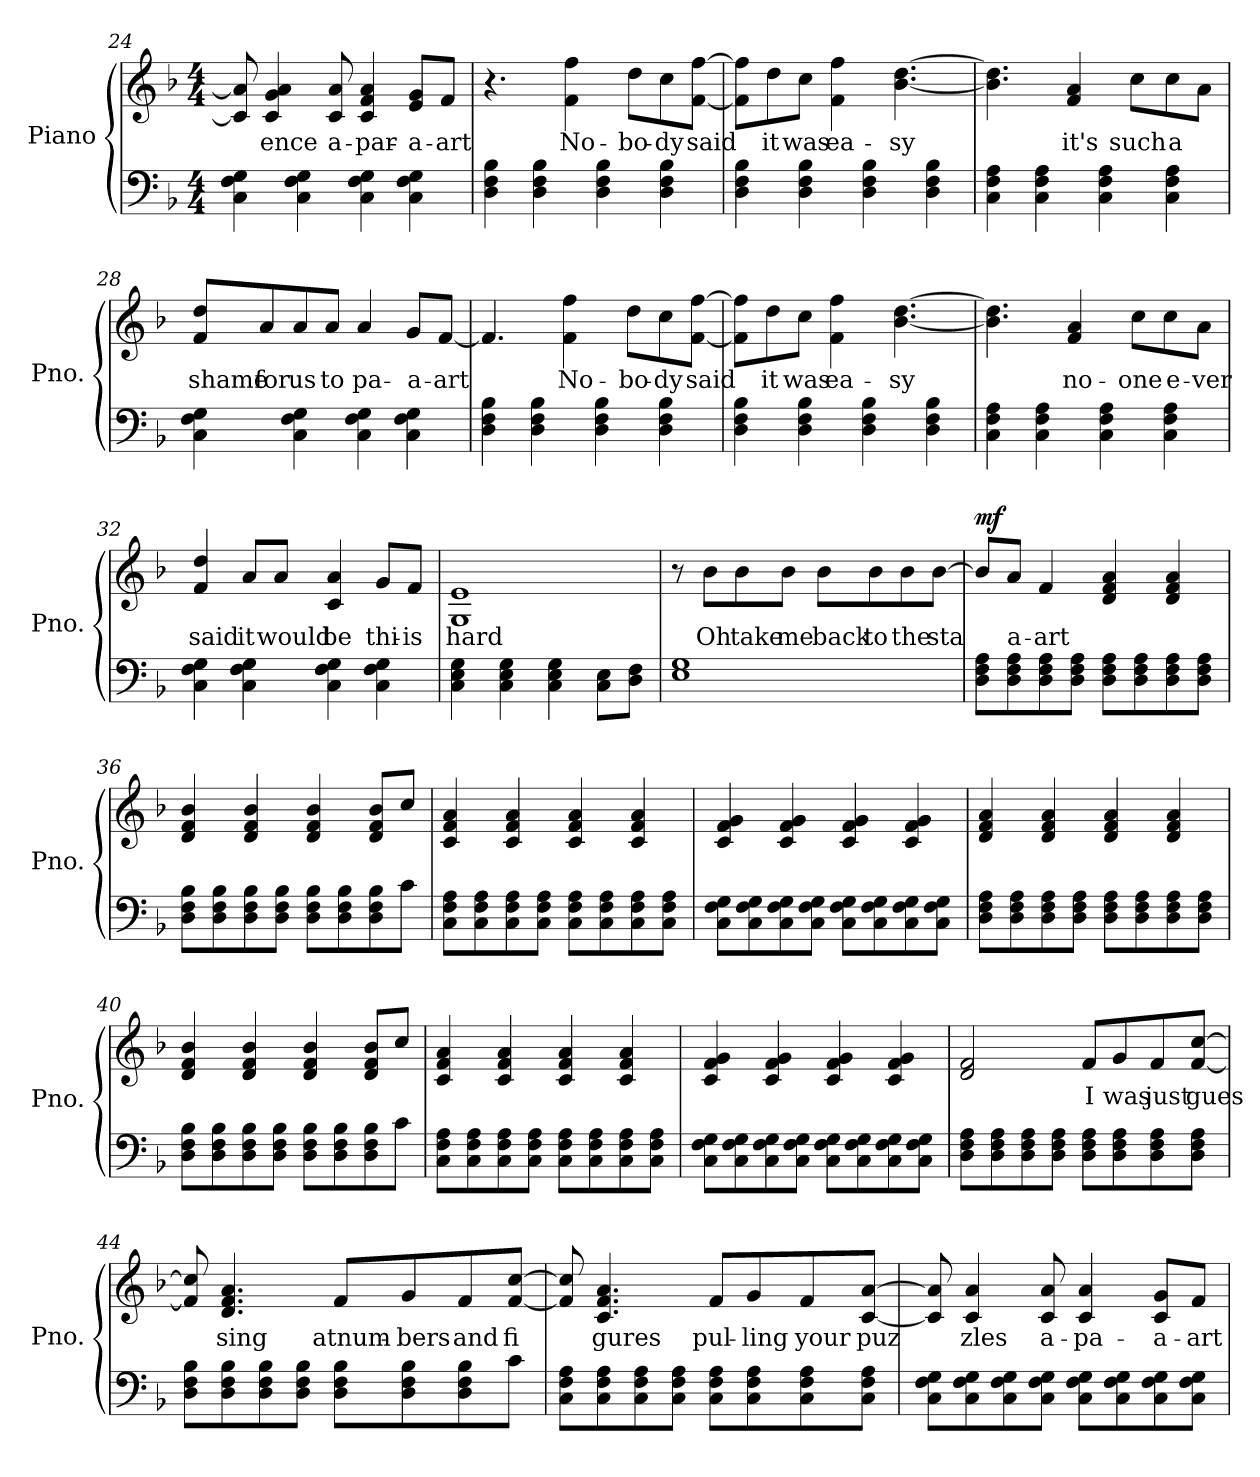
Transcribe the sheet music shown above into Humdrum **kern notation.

**kern	**kern	**text	**dynam
*part1	*part1	*part1	*part1
*staff2	*staff1	*staff1	*staff1/2
*I"Piano	*	*	*
*I'Pno.	*	*	*
*clefF4	*clefG2	*	*
*k[b-]	*k[b-]	*	*
*M4/4	*M4/4	*	*
=24	=24	=24	=24
4C\ 4F\ 4G\	8c/] 8a/]	.	.
!	!	!LO:LY:b	!
.	4c/ 4g/ 4a/	ence	.
4C\ 4F\ 4G\	.	.	.
!	!	!LO:LY:b	!
.	8c/ 8a/	a-	.
!	!	!LO:LY:b	!
4C\ 4F\ 4G\	4c/ 4f/ 4a/	-par-	.
!	!	!LO:LY:b	!
4C\ 4F\ 4G\	8e/ 8g/L	-a-	.
!	!	!LO:LY:b	!
.	8f/J	-art	.
=25	=25	=25	=25
4D\ 4F\ 4B-\	4.r	.	.
4D\ 4F\ 4B-\	.	.	.
!	!	!LO:LY:b	!
.	4f\ 4ff\	No-	.
4D\ 4F\ 4B-\	.	.	.
!	!	!LO:LY:b	!
.	8dd\L	-bo-	.
!	!	!LO:LY:b	!
4D\ 4F\ 4B-\	8cc\	-dy	.
!	!	!LO:LY:b	!
.	[8f\ [8ff\J	said	.
=26	=26	=26	=26
4D\ 4F\ 4B-\	8f\] 8ff\]L	.	.
!	!	!LO:LY:b	!
.	8dd\	it	.
!	!	!LO:LY:b	!
4D\ 4F\ 4B-\	8cc\J	was	.
!	!	!LO:LY:b	!
.	4f\ 4ff\	ea-	.
4D\ 4F\ 4B-\	.	.	.
!	!	!LO:LY:b	!
.	[4.b-\ [4.dd\	-sy	.
4D\ 4F\ 4B-\	.	.	.
!!LO:LB:g=z
=27	=27	=27	=27
4C\ 4F\ 4A\	4.b-\] 4.dd\]	.	.
4C\ 4F\ 4A\	.	.	.
!	!	!LO:LY:b	!
.	4f/ 4a/	it's	.
4C\ 4F\ 4A\	.	.	.
!	!	!LO:LY:b	!
.	8cc\L	such	.
!	!	!LO:LY:b	!
4C\ 4F\ 4A\	8cc\	a	.
.	8a\J	.	.
=28	=28	=28	=28
!	!	!LO:LY:b	!
4C\ 4F\ 4G\	8f/ 8dd/L	shame	.
!	!	!LO:LY:b	!
.	8a/	for	.
!	!	!LO:LY:b	!
4C\ 4F\ 4G\	8a/	us	.
!	!	!LO:LY:b	!
.	8a/J	to	.
!	!	!LO:LY:b	!
4C\ 4F\ 4G\	4a/	pa-	.
!	!	!LO:LY:b	!
4C\ 4F\ 4G\	8g/L	-a-	.
!	!	!LO:LY:b	!
.	[8f/J	-art	.
=29	=29	=29	=29
4D\ 4F\ 4B-\	4.f/]	.	.
4D\ 4F\ 4B-\	.	.	.
!	!	!LO:LY:b	!
.	4f\ 4ff\	No-	.
4D\ 4F\ 4B-\	.	.	.
!	!	!LO:LY:b	!
.	8dd\L	-bo-	.
!	!	!LO:LY:b	!
4D\ 4F\ 4B-\	8cc\	-dy	.
!	!	!LO:LY:b	!
.	[8f\ [8ff\J	said	.
=30	=30	=30	=30
4D\ 4F\ 4B-\	8f\] 8ff\]L	.	.
!	!	!LO:LY:b	!
.	8dd\	it	.
!	!	!LO:LY:b	!
4D\ 4F\ 4B-\	8cc\J	was	.
!	!	!LO:LY:b	!
.	4f\ 4ff\	ea-	.
4D\ 4F\ 4B-\	.	.	.
!	!	!LO:LY:b	!
.	[4.b-\ [4.dd\	-sy	.
4D\ 4F\ 4B-\	.	.	.
!!LO:LB:g=z
=31	=31	=31	=31
4C\ 4F\ 4A\	4.b-\] 4.dd\]	.	.
4C\ 4F\ 4A\	.	.	.
!	!	!LO:LY:b	!
.	4f/ 4a/	no-	.
4C\ 4F\ 4A\	.	.	.
!	!	!LO:LY:b	!
.	8cc\L	-one	.
!	!	!LO:LY:b	!
4C\ 4F\ 4A\	8cc\	e-	.
!	!	!LO:LY:b	!
.	8a\J	-ver	.
=32	=32	=32	=32
!	!	!LO:LY:b	!
4C\ 4F\ 4G\	4f/ 4dd/	said	.
!	!	!LO:LY:b	!
4C\ 4F\ 4G\	8a/L	it	.
!	!	!LO:LY:b	!
.	8a/J	would	.
!	!	!LO:LY:b	!
4C\ 4F\ 4G\	4c/ 4a/	be	.
!	!	!LO:LY:b	!
4C\ 4F\ 4G\	8g/L	thi-	.
!	!	!LO:LY:b	!
.	8f/J	-is	.
=33	=33	=33	=33
!	!	!LO:LY:b	!
4C\ 4E\ 4G\	1G 1e	hard	.
4C\ 4E\ 4G\	.	.	.
4C\ 4E\ 4G\	.	.	.
8C\ 8E\L	.	.	.
8D\ 8F\J	.	.	.
=34	=34	=34	=34
1E 1G	8r	.	.
!	!	!LO:LY:b	!
.	8b-\L	Oh	.
!	!	!LO:LY:b	!
.	8b-\	take	.
!	!	!LO:LY:b	!
.	8b-\J	me	.
!	!	!LO:LY:b	!
.	8b-\L	back	.
!	!	!LO:LY:b	!
.	8b-\	to	.
!	!	!LO:LY:b	!
.	8b-\	the	.
!	!	!LO:LY:b	!
.	[8b-\J	sta	.
!!LO:LB:g=z
=35	=35	=35	=35
!	!	!	!LO:DY:b
8D\ 8F\ 8A\L	8b-/L]	.	mf
!	!	!LO:LY:b	!
8D\ 8F\ 8A\	8a/J	a-	.
!	!	!LO:LY:b	!
8D\ 8F\ 8A\	4f/	-art	.
8D\ 8F\ 8A\J	.	.	.
8D\ 8F\ 8A\L	4d/ 4f/ 4a/	.	.
8D\ 8F\ 8A\	.	.	.
8D\ 8F\ 8A\	4d/ 4f/ 4a/	.	.
8D\ 8F\ 8A\J	.	.	.
=36	=36	=36	=36
8D\ 8F\ 8B-\L	4d/ 4f/ 4b-/	.	.
8D\ 8F\ 8B-\	.	.	.
8D\ 8F\ 8B-\	4d/ 4f/ 4b-/	.	.
8D\ 8F\ 8B-\J	.	.	.
8D\ 8F\ 8B-\L	4d/ 4f/ 4b-/	.	.
8D\ 8F\ 8B-\	.	.	.
8D\ 8F\ 8B-\	8d/ 8f/ 8b-/L	.	.
8c\J	8cc/J	.	.
=37	=37	=37	=37
8C\ 8F\ 8A\L	4c/ 4f/ 4a/	.	.
8C\ 8F\ 8A\	.	.	.
8C\ 8F\ 8A\	4c/ 4f/ 4a/	.	.
8C\ 8F\ 8A\J	.	.	.
8C\ 8F\ 8A\L	4c/ 4f/ 4a/	.	.
8C\ 8F\ 8A\	.	.	.
8C\ 8F\ 8A\	4c/ 4f/ 4a/	.	.
8C\ 8F\ 8A\J	.	.	.
=38	=38	=38	=38
8C\ 8F\ 8G\L	4c/ 4f/ 4g/	.	.
8C\ 8F\ 8G\	.	.	.
8C\ 8F\ 8G\	4c/ 4f/ 4g/	.	.
8C\ 8F\ 8G\J	.	.	.
8C\ 8F\ 8G\L	4c/ 4f/ 4g/	.	.
8C\ 8F\ 8G\	.	.	.
8C\ 8F\ 8G\	4c/ 4f/ 4g/	.	.
8C\ 8F\ 8G\J	.	.	.
!!LO:LB:g=z
=39	=39	=39	=39
8D\ 8F\ 8A\L	4d/ 4f/ 4a/	.	.
8D\ 8F\ 8A\	.	.	.
8D\ 8F\ 8A\	4d/ 4f/ 4a/	.	.
8D\ 8F\ 8A\J	.	.	.
8D\ 8F\ 8A\L	4d/ 4f/ 4a/	.	.
8D\ 8F\ 8A\	.	.	.
8D\ 8F\ 8A\	4d/ 4f/ 4a/	.	.
8D\ 8F\ 8A\J	.	.	.
=40	=40	=40	=40
8D\ 8F\ 8B-\L	4d/ 4f/ 4b-/	.	.
8D\ 8F\ 8B-\	.	.	.
8D\ 8F\ 8B-\	4d/ 4f/ 4b-/	.	.
8D\ 8F\ 8B-\J	.	.	.
8D\ 8F\ 8B-\L	4d/ 4f/ 4b-/	.	.
8D\ 8F\ 8B-\	.	.	.
8D\ 8F\ 8B-\	8d/ 8f/ 8b-/L	.	.
8c\J	8cc/J	.	.
=41	=41	=41	=41
8C\ 8F\ 8A\L	4c/ 4f/ 4a/	.	.
8C\ 8F\ 8A\	.	.	.
8C\ 8F\ 8A\	4c/ 4f/ 4a/	.	.
8C\ 8F\ 8A\J	.	.	.
8C\ 8F\ 8A\L	4c/ 4f/ 4a/	.	.
8C\ 8F\ 8A\	.	.	.
8C\ 8F\ 8A\	4c/ 4f/ 4a/	.	.
8C\ 8F\ 8A\J	.	.	.
=42	=42	=42	=42
8C\ 8F\ 8G\L	4c/ 4f/ 4g/	.	.
8C\ 8F\ 8G\	.	.	.
8C\ 8F\ 8G\	4c/ 4f/ 4g/	.	.
8C\ 8F\ 8G\J	.	.	.
8C\ 8F\ 8G\L	4c/ 4f/ 4g/	.	.
8C\ 8F\ 8G\	.	.	.
8C\ 8F\ 8G\	4c/ 4f/ 4g/	.	.
8C\ 8F\ 8G\J	.	.	.
!!LO:PB:g=z
=43	=43	=43	=43
8D\ 8F\ 8A\L	2d/ 2f/	.	.
8D\ 8F\ 8A\	.	.	.
8D\ 8F\ 8A\	.	.	.
8D\ 8F\ 8A\J	.	.	.
!	!	!LO:LY:b	!
8D\ 8F\ 8A\L	8f/L	I	.
!	!	!LO:LY:b	!
8D\ 8F\ 8A\	8g/	was	.
!	!	!LO:LY:b	!
8D\ 8F\ 8A\	8f/	just	.
!	!	!LO:LY:b	!
8D\ 8F\ 8A\J	[8f/ [8cc/J	gues	.
=44	=44	=44	=44
8D\ 8F\ 8B-\L	8f/] 8cc/]	.	.
!	!	!LO:LY:b	!
8D\ 8F\ 8B-\	4.d/ 4.f/ 4.a/	sing	.
8D\ 8F\ 8B-\	.	.	.
8D\ 8F\ 8B-\J	.	.	.
!	!	!LO:LY:b	!
8D\ 8F\ 8B-\L	8f/L	atnum-	.
!	!	!LO:LY:b	!
8D\ 8F\ 8B-\	8g/	-bers	.
!	!	!LO:LY:b	!
8D\ 8F\ 8B-\	8f/	and	.
!	!	!LO:LY:b	!
8c\J	[8f/ [8cc/J	fi	.
=45	=45	=45	=45
8C\ 8F\ 8A\L	8f/] 8cc/]	.	.
!	!	!LO:LY:b	!
8C\ 8F\ 8A\	4.c/ 4.f/ 4.a/	gures	.
8C\ 8F\ 8A\	.	.	.
8C\ 8F\ 8A\J	.	.	.
!	!	!LO:LY:b	!
8C\ 8F\ 8A\L	8f/L	pul-	.
!	!	!LO:LY:b	!
8C\ 8F\ 8A\	8g/	-ling	.
!	!	!LO:LY:b	!
8C\ 8F\ 8A\	8f/	your	.
!	!	!LO:LY:b	!
8C\ 8F\ 8A\J	[8c/ [8a/J	puz	.
!!LO:LB:g=z
=46	=46	=46	=46
8C\ 8F\ 8G\L	8c/] 8a/]	.	.
!	!	!LO:LY:b	!
8C\ 8F\ 8G\	4c/ 4a/	zles	.
8C\ 8F\ 8G\	.	.	.
!	!	!LO:LY:b	!
8C\ 8F\ 8G\J	8c/ 8a/	a-	.
!	!	!LO:LY:b	!
8C\ 8F\ 8G\L	4c/ 4a/	-pa-	.
8C\ 8F\ 8G\	.	.	.
!	!	!LO:LY:b	!
8C\ 8F\ 8G\	8c/ 8g/L	-a-	.
!	!	!LO:LY:b	!
8C\ 8F\ 8G\J	8f/J	-art	.
=	=	=	=
*-	*-	*-	*-
